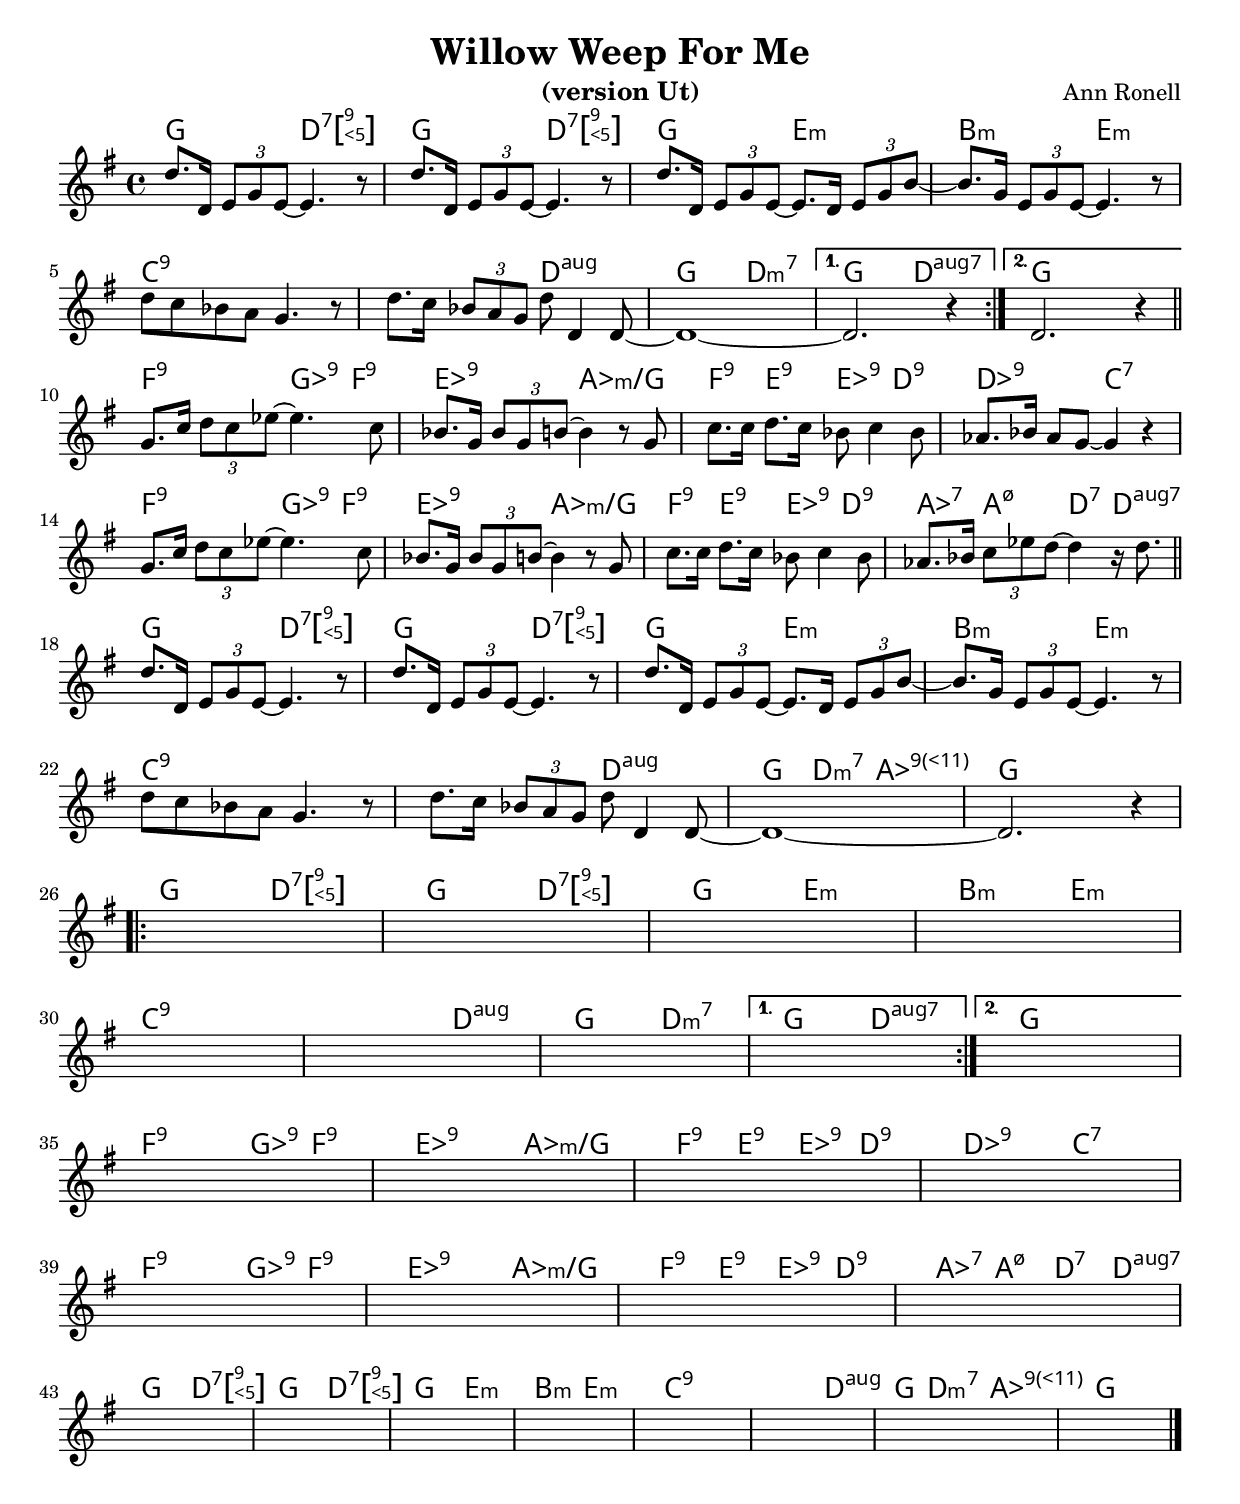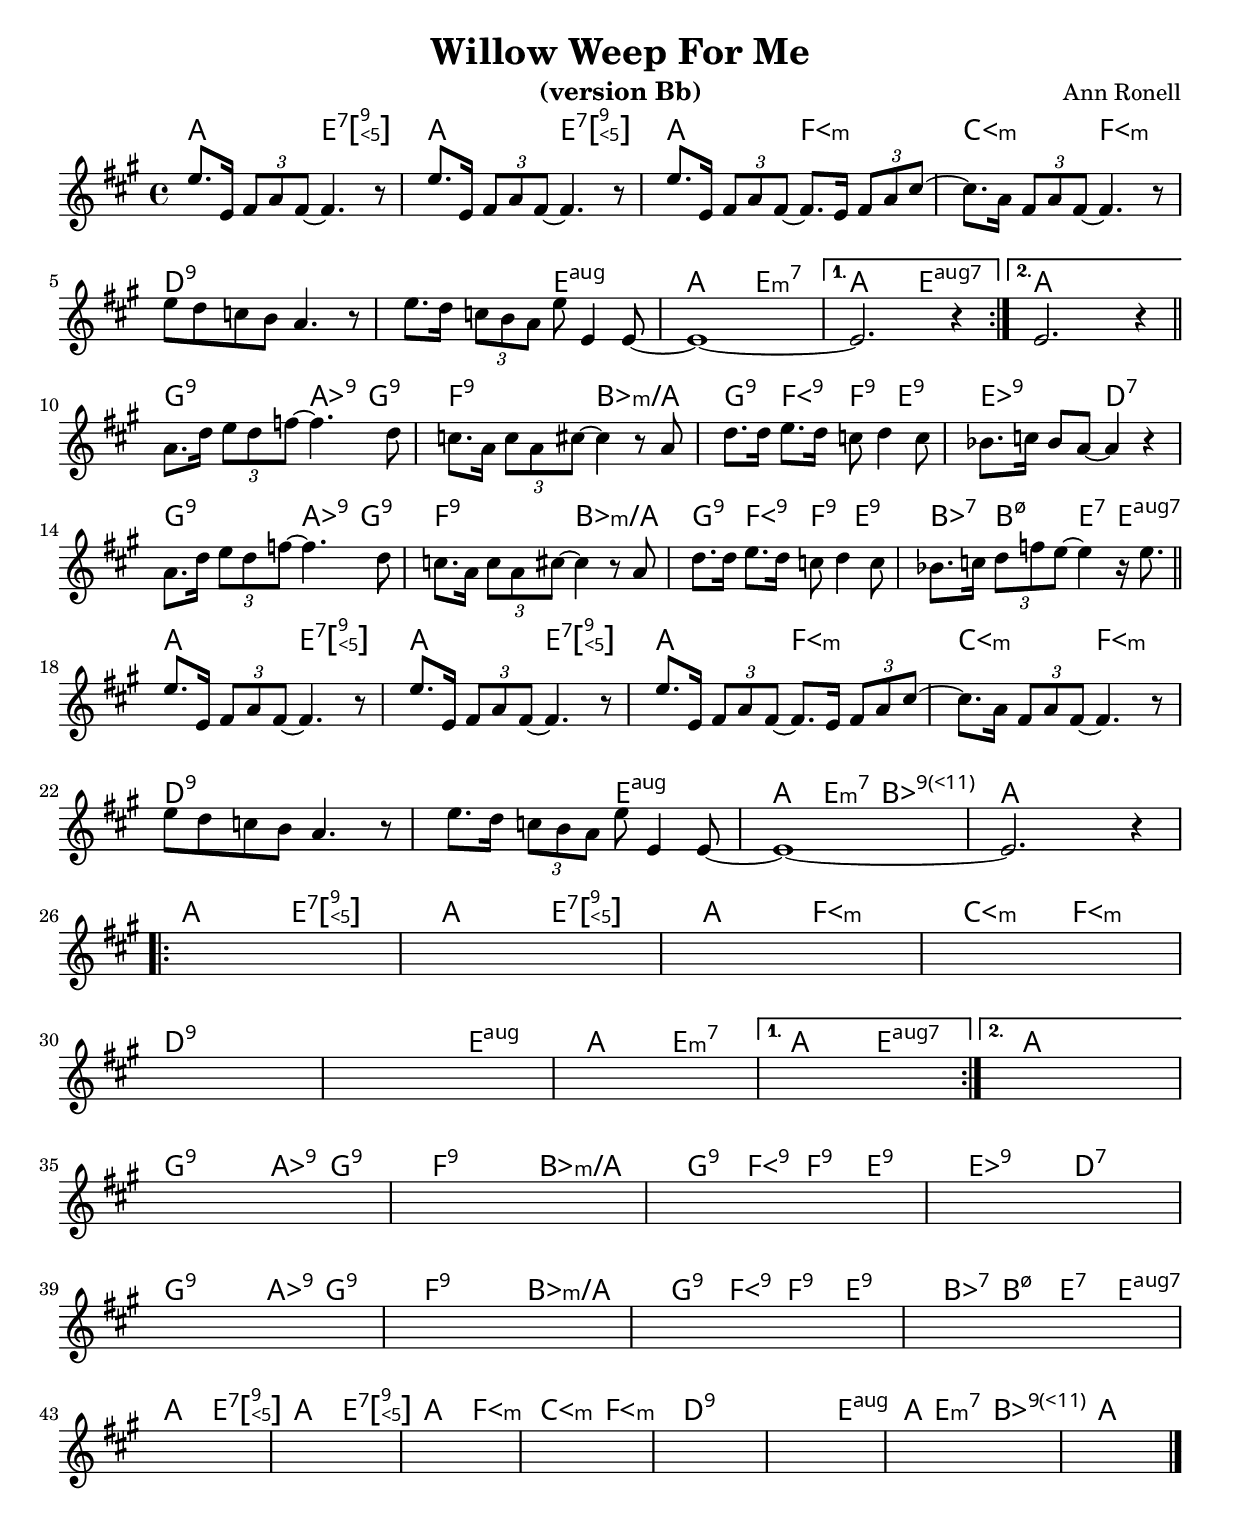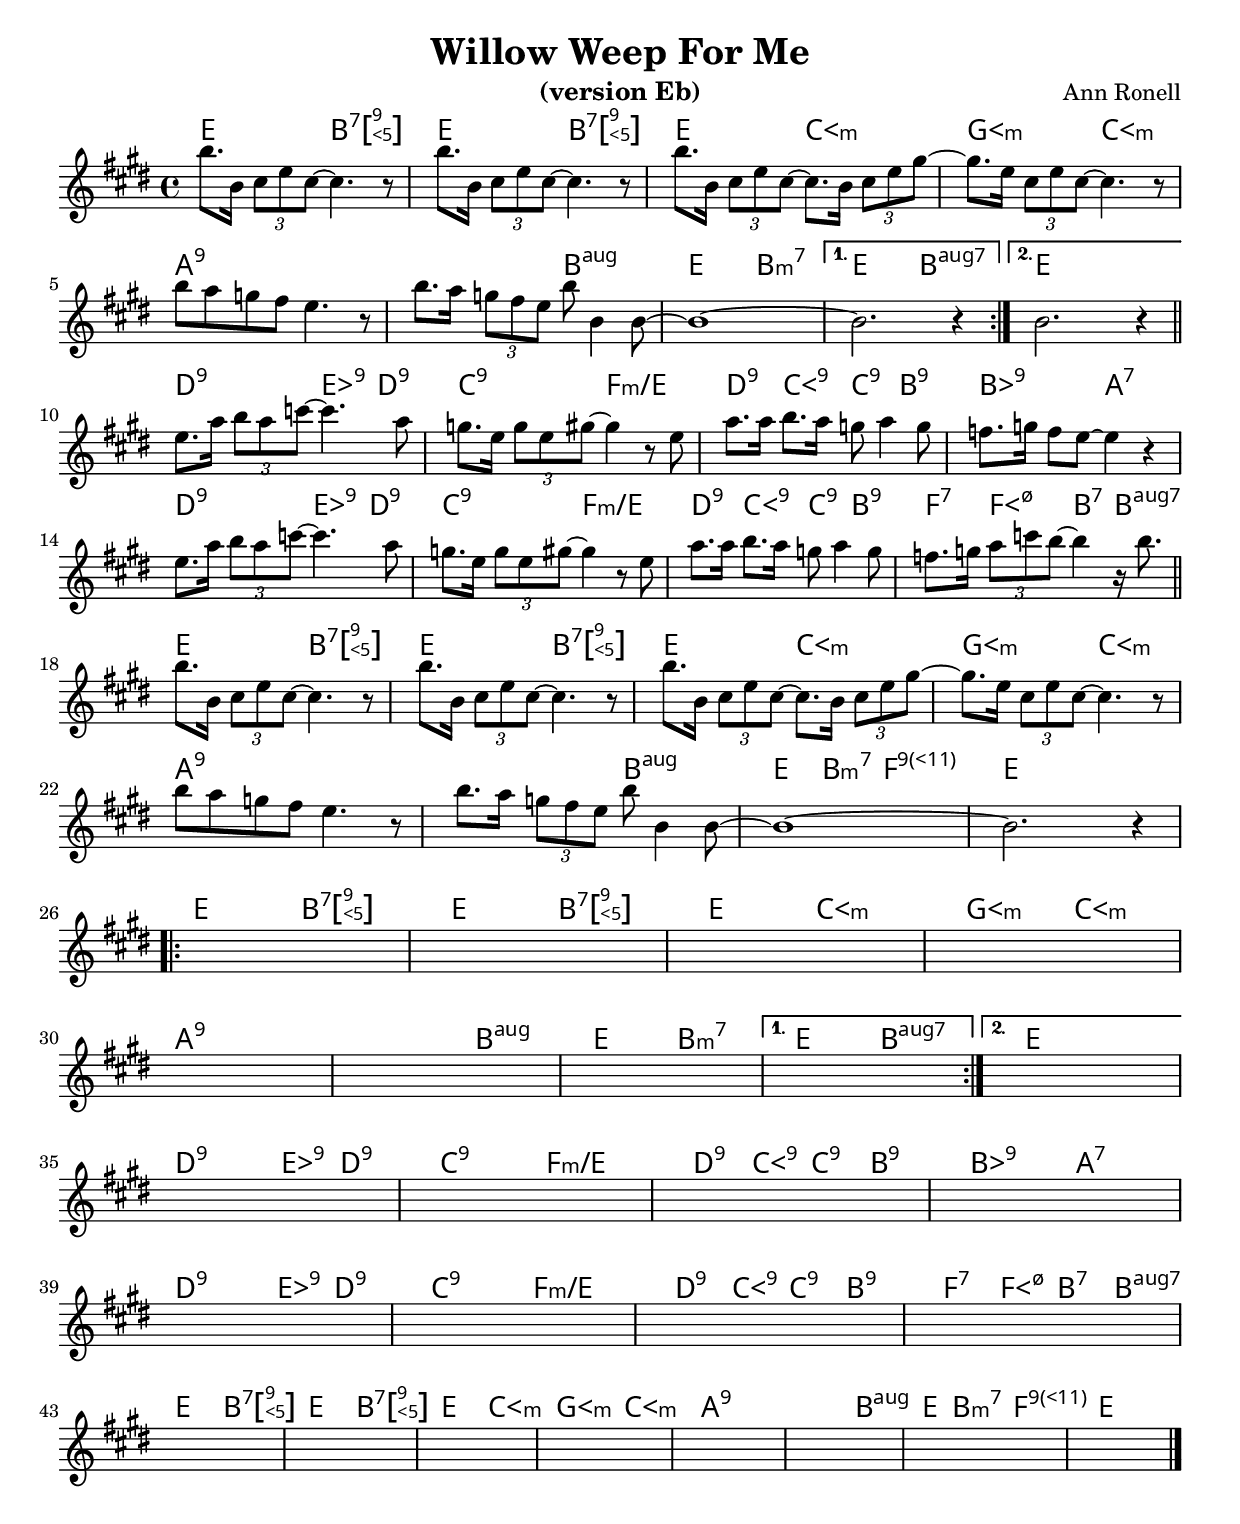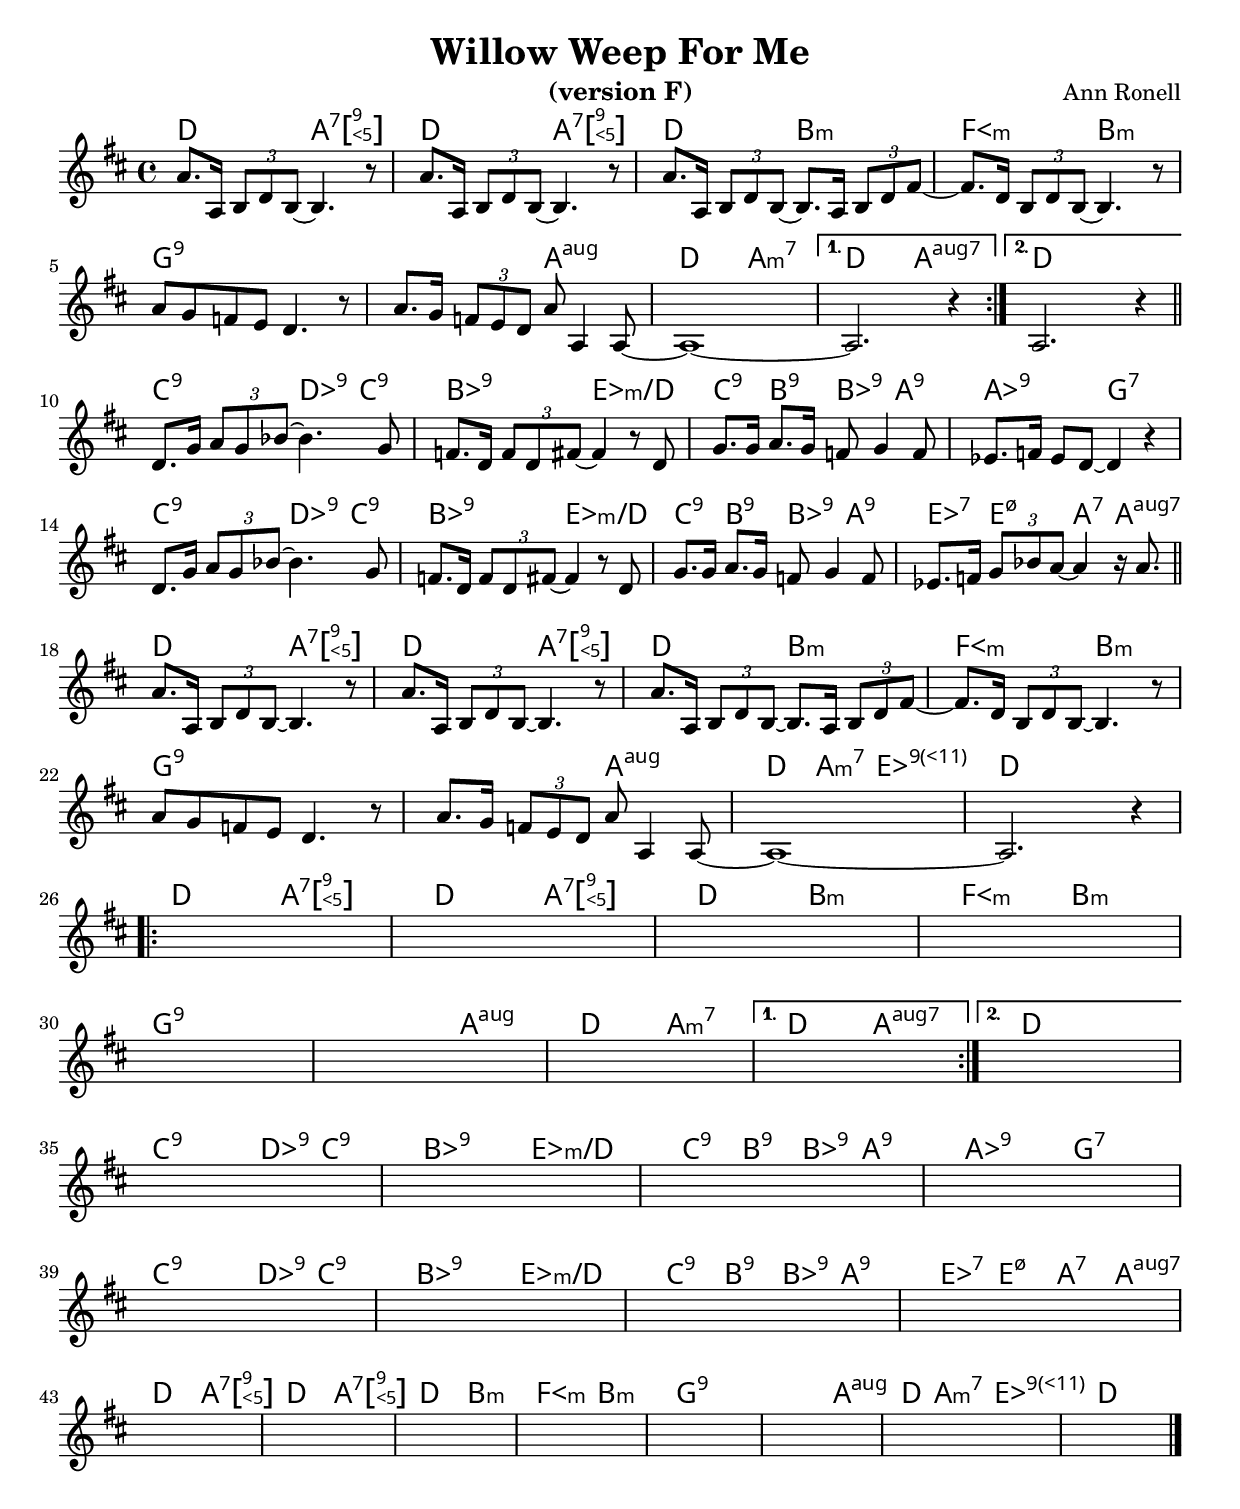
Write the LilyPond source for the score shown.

\version "2.22.0"
\header {
	title = "Willow Weep For Me"
	composer = "Ann Ronell"
%	instrument = 
%		"in C"
%		"in Bb"
%		"in Eb"
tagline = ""
}

#(set-global-staff-size 20)
#(set-default-paper-size "a4")
\include "utils/AccordsJazzDefs.ly"

\paper { indent = 0\cm} 


%%%%%%%%%%%%%%%%%%%
% ThÃƒÂ¨me
%%%%%%%%%%%%%%%%%%%

staffViolon = \new Staff
{
	\clef treble
	\time 4/4
	\key g \major
\relative c'' {
	\repeat volta 2 {
d8. d,16 \tuplet 3/2 {e8 g e~} e4. r8
d'8. d,16 \tuplet 3/2 {e8 g e~} e4. r8
d'8. d,16 \tuplet 3/2 {e8 g e~} e8. d16 \tuplet 3/2 {e8 g b~}
b8. g16 \tuplet 3/2 {e8 g e~} e4. r8
\break
d' c bes a g4. r8
d'8. c16 \tuplet 3/2 {bes8 a g} d'8 d,4 d8~
d1~
	}
	\alternative {
{d2. r4}
{d2. r4 \bar"||"}
	}
\break
	\repeat unfold 2 {
g8. c16 \tuplet 3/2 {d8 c ees~} ees4. c8
bes8. g16 \tuplet 3/2 {bes8 g b~}b4 r8 g
c8. c16 d8. c16 bes8 c4 bes8
	}
	\alternative {
{aes8. bes16 aes8 g8~ g4 r}
{aes8. bes16 \tuplet 3/2 {c8 ees d~} d4 r16 d8.\bar"||"}
	}
\break
d8. d,16 \tuplet 3/2 {e8 g e~} e4. r8
d'8. d,16 \tuplet 3/2 {e8 g e~} e4. r8
d'8. d,16 \tuplet 3/2 {e8 g e~} e8. d16 \tuplet 3/2 {e8 g b~}
b8. g16 \tuplet 3/2 {e8 g e~} e4. r8
d' c bes a g4. r8
d'8. c16 \tuplet 3/2 {bes8 a g} d'8 d,4 d8~
d1~
d2. r4
\break

\repeat volta 2 {s1 s s s \break s s s }
\alternative {{s}{s}}\break
\break
s s s s  \break
s s s s
\break
s s s s s s s s
\bar "|."}
}

%%%%%%%%%%%%%%%%%%%%%%%
% Grille
%%%%%%%%%%%%%%%%%%%%%%%

accords = {
	\chords {
	\repeat volta 2 {
g2 d:9aug
g d:9aug
g e:min
b:min e:min
c1:9
s2 d:aug
g d:min7
	}
	\alternative {
{g2 d:7aug}
{g1}
	}
	\repeat unfold 2 {
f2:9 ges4:9 f:9
ees2:9 aes2:min/g
f4:9 e:9 ees:9 d:9
	}
	\alternative {
{des2:9 c:7}
{aes4:7 a:min7.5- d:7 d:7aug}
	}
g2 d:9aug
g d:9aug
g e:min
b:min e:min
c1:9
s2 d:aug
g4 d:min7 aes2:9.11+
g1
	\repeat volta 2 {
g2 d:9aug
g d:9aug
g e:min
b:min e:min
c1:9
s2 d:aug
g d:min7
	}
	\alternative {
{g2 d:7aug}
{g1}
	}
	\repeat unfold 2 {
f2:9 ges4:9 f:9
ees2:9 aes2:min/g
f4:9 e:9 ees:9 d:9
	}
	\alternative {
{des2:9 c:7}
{aes4:7 a:min7.5- d:7 d:7aug}
	}
g2 d:9aug
g d:9aug
g e:min
b:min e:min
c1:9
s2 d:aug
g4 d:min7 aes2:9.11+
g1
	}
}


theme = \staffViolon

\include "utils/books.ly"
